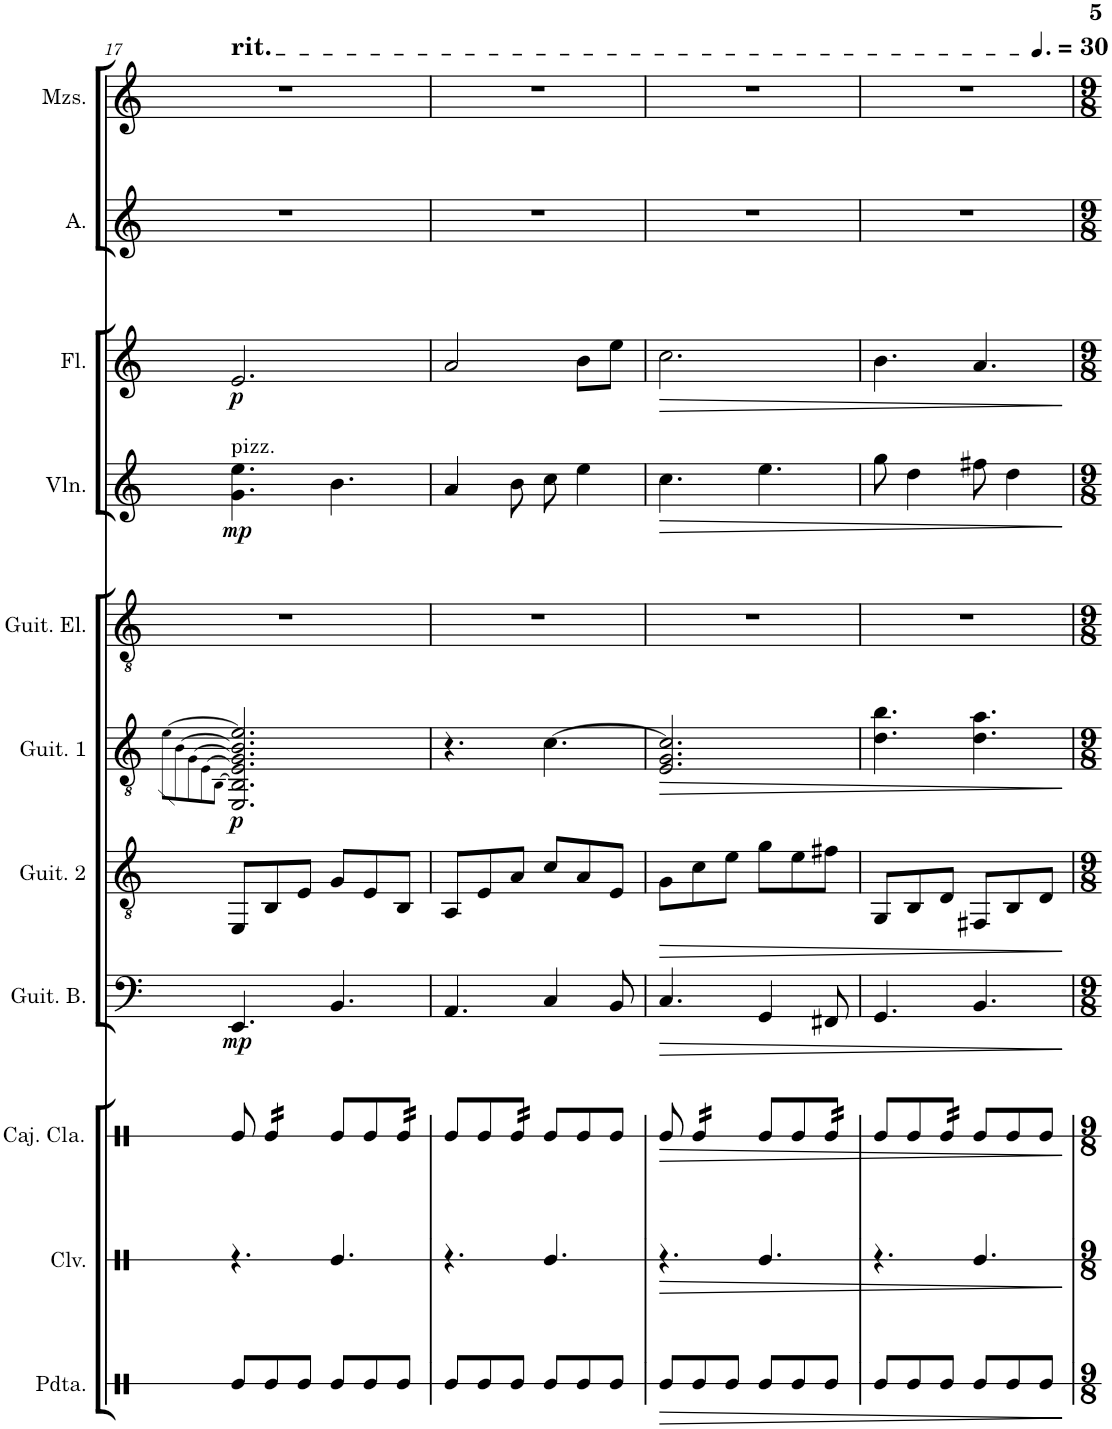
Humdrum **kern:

**kern	**dynam	**kern	**dynam	**kern	**dynam	**kern	**dynam	**kern	**dynam	**kern	**dynam	**kern	**kern	**dynam	**kern	**dynam	**kern	**kern
*part11	*part11	*part10	*part10	*part9	*part9	*part8	*part8	*part7	*part7	*part6	*part6	*part5	*part4	*part4	*part3	*part3	*part2	*part1
*staff11	*staff11	*staff10	*staff10	*staff9	*staff9	*staff8	*staff8	*staff7	*staff7	*staff6	*staff6	*staff5	*staff4	*staff4	*staff3	*staff3	*staff2	*staff1
*I"Pandereta	*	*I"Claves	*	*I"Caja clara	*	*I"Bajo eléctrico	*	*I"Guitarra acústica 2	*	*I"Guitarra acústica 1	*	*I"Guitarra eléctrica	*I"Violín	*	*I"Flauta	*	*I"Alto	*I"Mezzo-soprano
*I'Pdta.	*	*I'Clv.	*	*I'Caj. Cla.	*	*	*	*I'Guit. 2	*	*I'Guit. 1	*	*I'Guit. El.	*I'Vln.	*	*I'Fl.	*	*I'A.	*I'Mzs.
!!LO:PB:g=z
*clefX	*	*clefX	*	*clefX	*	*clefF4	*	*clefGv2	*	*clefGv2	*	*clefGv2	*clefG2	*	*clefG2	*	*clefG2	*clefG2
*	*	*	*	*	*	*Trd7c12	*	*	*	*	*	*	*	*	*	*	*	*
*k[]	*	*k[]	*	*k[]	*	*k[]	*	*k[]	*	*k[]	*	*k[]	*k[]	*	*k[]	*	*k[]	*k[]
*M6/8	*	*M6/8	*	*M6/8	*	*M6/8	*	*M6/8	*	*M6/8	*	*M6/8	*M6/8	*	*M6/8	*	*M6/8	*M6/8
=17	=17	=17	=17	=17	=17	=17	=17	=17	=17	=17	=17	=17	=17	=17	=17	=17	=17	=17
.	.	.	.	.	.	.	.	.	.	[8qe\L	.	.	.	.	.	.	.	.
.	.	.	.	.	.	.	.	.	.	[8qB\	.	.	.	.	.	.	.	.
.	.	.	.	.	.	.	.	.	.	[8qG\	.	.	.	.	.	.	.	.
.	.	.	.	.	.	.	.	.	.	[8qE\	.	.	.	.	.	.	.	.
.	.	.	.	.	.	.	.	.	.	[8qBB\J	.	.	.	.	.	.	.	.
!	!	!	!	!	!	!	!	!	!	!	!	!	!	!	!	!	!	!LO:TX:a:t=rit.
!	!	!	!	!	!	!	!	!	!	!	!	!	!LO:TX:a:t=pizz.	!	!	!	!	!
!	!	!	!	!	!	!	!LO:DY:b	!	!	!	!LO:DY:b	!	!	!LO:DY:b	!	!LO:DY:b	!	!
8Re/L	.	4.r	.	8Re/	.	4.EE/	mp	8EE/L	.	2.EE/ 2.BB/] 2.E/] 2.G/] 2.B/] 2.e/]	p	2.r	4.g\ 4.ee\	mp	2.e/	p	2.r	2.r
*	*	*	*	*tremolo	*	*	*	*	*	*	*	*	*	*	*	*	*	*
8Re/	.	.	.	16Re/LL	.	.	.	8BB/	.	.	.	.	.	.	.	.	.	.
.	.	.	.	16Re/	.	.	.	.	.	.	.	.	.	.	.	.	.	.
8Re/J	.	.	.	16Re/	.	.	.	8E/J	.	.	.	.	.	.	.	.	.	.
.	.	.	.	16Re/JJ	.	.	.	.	.	.	.	.	.	.	.	.	.	.
*	*	*	*	*Xtremolo	*	*	*	*	*	*	*	*	*	*	*	*	*	*
8Re/L	.	4.Re/	.	8Re/L	.	4.BB/	.	8G/L	.	.	.	.	4.b\	.	.	.	.	.
8Re/	.	.	.	8Re/	.	.	.	8E/	.	.	.	.	.	.	.	.	.	.
*	*	*	*	*tremolo	*	*	*	*	*	*	*	*	*	*	*	*	*	*
8Re/J	.	.	.	32Re/	.	.	.	8BB/J	.	.	.	.	.	.	.	.	.	.
.	.	.	.	32Re/	.	.	.	.	.	.	.	.	.	.	.	.	.	.
.	.	.	.	32Re/	.	.	.	.	.	.	.	.	.	.	.	.	.	.
.	.	.	.	32Re/JJJ	.	.	.	.	.	.	.	.	.	.	.	.	.	.
*	*	*	*	*Xtremolo	*	*	*	*	*	*	*	*	*	*	*	*	*	*
=18	=18	=18	=18	=18	=18	=18	=18	=18	=18	=18	=18	=18	=18	=18	=18	=18	=18	=18
8Re/L	.	4.r	.	8Re/L	.	4.AA/	.	8AA/L	.	4.r	.	2.r	4a/	.	2a/	.	2.r	2.r
8Re/	.	.	.	8Re/	.	.	.	8E/	.	.	.	.	.	.	.	.	.	.
*	*	*	*	*tremolo	*	*	*	*	*	*	*	*	*	*	*	*	*	*
8Re/J	.	.	.	32Re/	.	.	.	8A/J	.	.	.	.	8b\	.	.	.	.	.
.	.	.	.	32Re/	.	.	.	.	.	.	.	.	.	.	.	.	.	.
.	.	.	.	32Re/	.	.	.	.	.	.	.	.	.	.	.	.	.	.
.	.	.	.	32Re/JJJ	.	.	.	.	.	.	.	.	.	.	.	.	.	.
*	*	*	*	*Xtremolo	*	*	*	*	*	*	*	*	*	*	*	*	*	*
8Re/L	.	4.Re/	.	8Re/L	.	4C/	.	8c/L	.	[4.c\	.	.	8cc\	.	.	.	.	.
8Re/	.	.	.	8Re/	.	.	.	8A/	.	.	.	.	4ee\	.	8b\L	.	.	.
8Re/J	.	.	.	8Re/J	.	8BB/	.	8E/J	.	.	.	.	.	.	8ee\J	.	.	.
=19	=19	=19	=19	=19	=19	=19	=19	=19	=19	=19	=19	=19	=19	=19	=19	=19	=19	=19
!	!LO:HP:b	!	!LO:HP:b	!	!LO:HP:b	!	!LO:HP:b	!	!LO:HP:b	!	!LO:HP:b	!	!	!LO:HP:b	!	!LO:HP:b	!	!
8Re/L	>	4.r	>	8Re/	>	4.C/	>	8G\L	>	2.E/ 2.G/ 2.c/]	>	2.r	4.cc\	>	2.cc\	>	2.r	2.r
*	*	*	*	*tremolo	*	*	*	*	*	*	*	*	*	*	*	*	*	*
8Re/	.	.	.	16Re/LL	.	.	.	8c\	.	.	.	.	.	.	.	.	.	.
.	.	.	.	16Re/	.	.	.	.	.	.	.	.	.	.	.	.	.	.
8Re/J	.	.	.	16Re/	.	.	.	8e\J	.	.	.	.	.	.	.	.	.	.
.	.	.	.	16Re/JJ	.	.	.	.	.	.	.	.	.	.	.	.	.	.
*	*	*	*	*Xtremolo	*	*	*	*	*	*	*	*	*	*	*	*	*	*
8Re/L	.	4.Re/	.	8Re/L	.	4GG/	.	8g\L	.	.	.	.	4.ee\	.	.	.	.	.
8Re/	.	.	.	8Re/	.	.	.	8e\	.	.	.	.	.	.	.	.	.	.
*	*	*	*	*tremolo	*	*	*	*	*	*	*	*	*	*	*	*	*	*
8Re/J	.	.	.	32Re/	.	8FF#X/	.	8f#X\J	.	.	.	.	.	.	.	.	.	.
.	.	.	.	32Re/	.	.	.	.	.	.	.	.	.	.	.	.	.	.
.	.	.	.	32Re/	.	.	.	.	.	.	.	.	.	.	.	.	.	.
.	.	.	.	32Re/JJJ	.	.	.	.	.	.	.	.	.	.	.	.	.	.
*	*	*	*	*Xtremolo	*	*	*	*	*	*	*	*	*	*	*	*	*	*
=20	=20	=20	=20	=20	=20	=20	=20	=20	=20	=20	=20	=20	=20	=20	=20	=20	=20	=20
*	*	*	*	*	*	*	*	*	*	*	*	*	*	*	*	*	*	*^
8Re/L	.	4.r	.	8Re/L	.	4.GG/	.	8GG/L	.	4.d\ 4.b\	.	2.r	8gg\	.	4.b\	.	2.r	2.r	2ryy
8Re/	.	.	.	8Re/	.	.	.	8BB/	.	.	.	.	4dd\	.	.	.	.	.	.
*	*	*	*	*tremolo	*	*	*	*	*	*	*	*	*	*	*	*	*	*	*
8Re/J	.	.	.	32Re/	.	.	.	8D/J	.	.	.	.	.	.	.	.	.	.	.
.	.	.	.	32Re/	.	.	.	.	.	.	.	.	.	.	.	.	.	.	.
.	.	.	.	32Re/	.	.	.	.	.	.	.	.	.	.	.	.	.	.	.
.	.	.	.	32Re/JJJ	.	.	.	.	.	.	.	.	.	.	.	.	.	.	.
*	*	*	*	*Xtremolo	*	*	*	*	*	*	*	*	*	*	*	*	*	*	*
8Re/L	.	4.Re/	.	8Re/L	.	4.BB/	.	8FF#X/L	.	4.d\ 4.a\	.	.	8ff#X\	.	4.a/	.	.	.	.
8Re/	.	.	.	8Re/	.	.	.	8BB/	.	.	.	.	4dd\	.	.	.	.	.	16ryy
*	*	*	*	*	*	*	*	*	*	*	*	*	*	*	*	*	*	*MM45	*
.	.	.	.	.	.	.	.	.	.	.	.	.	.	.	.	.	.	.	8.ryy
8Re/J	.	.	.	8Re/J	.	.	.	8D/J	.	.	.	.	.	.	.	.	.	.	.
.	]	.	]	.	]	.	]	.	]	.	]	.	.	]	.	]	.	.	.
*	*	*	*	*	*	*	*	*	*	*	*	*	*	*	*	*	*	*v	*v
=	=	=	=	=	=	=	=	=	=	=	=	=	=	=	=	=	=	=
*-	*-	*-	*-	*-	*-	*-	*-	*-	*-	*-	*-	*-	*-	*-	*-	*-	*-	*-
